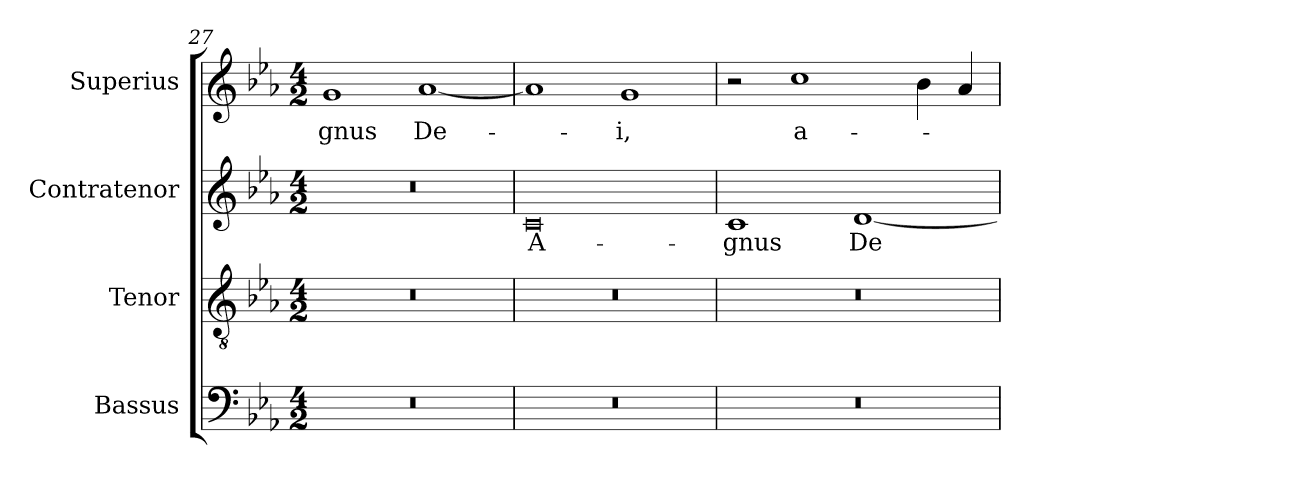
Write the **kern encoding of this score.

**kern	**kern	**kern	**text	**kern	**text
*part4	*part3	*part2	*part2	*part1	*part1
*staff4	*staff3	*staff2	*staff2	*staff1	*staff1
*I"Bassus	*I"Tenor	*I"Contratenor	*	*I"Superius	*
*I'B.	*I'T.	*	*	*	*
*clefF4	*clefGv2	*clefG2	*	*clefG2	*
*	*ITrd7c12	*ITrd7c12	*	*	*
*k[b-e-a-]	*k[b-e-a-]	*k[b-e-a-]	*	*k[b-e-a-]	*
*E-:	*E-:	*E-:	*	*E-:	*
*M4/2	*M4/2	*M4/2	*	*M4/2	*
=27	=27	=27	=27	=27	=27
!LO:N:vis=1	!LO:N:vis=1	!LO:N:vis=1	!	!	!
!	!	!	!	!	!LO:LY:b:color=#000000
0r	0r	0r	.	1gi	-gnus
!	!	!	!	!	!LO:LY:b:color=#000000
.	.	.	.	[<1a-i	De-
=28	=28	=28	=28	=28	=28
!LO:N:vis=1	!LO:N:vis=1	!	!	!	!
!	!	!	!LO:LY:b:color=#000000	!	!
0r	0r	0Ci	A-	1a-i]	.
!	!	!	!	!	!LO:LY:b:color=#000000
.	.	.	.	1gi	-i,
=29	=29	=29	=29	=29	=29
!LO:N:vis=1	!LO:N:vis=1	!	!	!	!
!	!	!	!LO:LY:b:color=#000000	!	!
0r	0r	1Ci	-gnus	2r	.
!	!	!	!	!	!LO:LY:b:color=#000000
.	.	.	.	1cci	a-
!	!	!	!LO:LY:b:color=#000000	!	!
.	.	[<1Di	De-	.	.
.	.	.	.	4b-i\	.
.	.	.	.	4a-i/	.
=	=	=	=	=	=
*-	*-	*-	*-	*-	*-
